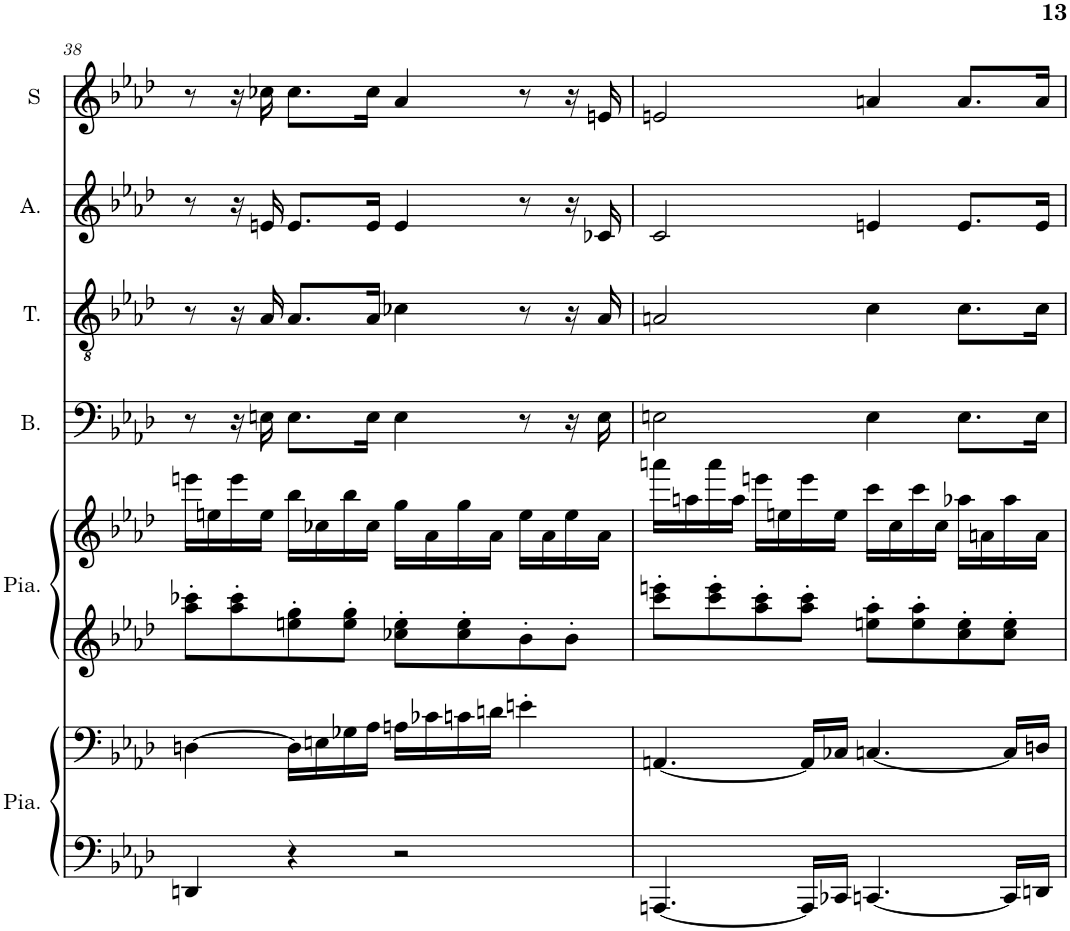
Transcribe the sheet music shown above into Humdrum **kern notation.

**kern	**kern	**kern	**kern	**kern	**kern	**kern	**kern
*part6	*part6	*part5	*part5	*part4	*part3	*part2	*part1
*staff8	*staff7	*staff6	*staff5	*staff4	*staff3	*staff2	*staff1
*I"Piano, main gauche	*	*I"Piano, main droite	*	*I"Basse	*I"Ténor	*I"Alto	*I"Soprano
*I'Pia.	*	*I'Pia.	*	*I'B.	*I'T.	*I'A.	*I'S
!!LO:PB:g=z
*clefF4	*clefF4	*clefG2	*clefG2	*clefF4	*clefGv2	*clefG2	*clefG2
*k[b-e-a-d-]	*k[b-e-a-d-]	*k[b-e-a-d-]	*k[b-e-a-d-]	*k[b-e-a-d-]	*k[b-e-a-d-]	*k[b-e-a-d-]	*k[b-e-a-d-]
*M4/4	*M4/4	*M4/4	*M4/4	*M4/4	*M4/4	*M4/4	*M4/4
=38	=38	=38	=38	=38	=38	=38	=38
4DDn/	[4Dn\	8aa-\' 8ccc-X\'L	16eeen\LL	8r	8r	8r	8r
.	.	.	16een\	.	.	.	.
.	.	8aa-\' 8ccc-\'	16eee\	16r	16r	16r	16r
.	.	.	16ee\JJ	16En\	16A-/	16en/	16cc-X\
4r	16D\LL]	8een\' 8gg\'	16bb-\LL	8.E\L	8.A-/L	8.e/L	8.cc-\L
.	16En\	.	16cc-X\	.	.	.	.
.	16G-X\	8ee\' 8gg\'J	16bb-\	.	.	.	.
.	16A-\JJ	.	16cc-\JJ	16E\Jk	16A-/Jk	16e/Jk	16cc-\Jk
2r	16An\LL	8cc-X\' 8ee\'L	16gg\LL	4E\	4c-X\	4e/	4a-/
.	16c-X\	.	16a-\	.	.	.	.
.	16cn\	8cc-\' 8ee\'	16gg\	.	.	.	.
.	16dn\JJ	.	16a-\JJ	.	.	.	.
.	4en'\	8b-'\	16ee\LL	8r	8r	8r	8r
.	.	.	16a-\	.	.	.	.
.	.	8b-'\J	16ee\	16r	16r	16r	16r
.	.	.	16a-\JJ	16E\	16A-/	16c-X/	16en/
=39	=39	=39	=39	=39	=39	=39	=39
[4.AAAn/	[4.AAn/	8ccc\' 8eeen\'L	16aaan\LL	2En\	2An/	2c/	2en/
.	.	.	16aan\	.	.	.	.
.	.	8ccc\' 8eee\'	16aaa\	.	.	.	.
.	.	.	16aa\JJ	.	.	.	.
.	.	8aa-\' 8ccc\'	16eeen\LL	.	.	.	.
.	.	.	16een\	.	.	.	.
16AAA/LL]	16AA/LL]	8aa-\' 8ccc\'J	16eee\	.	.	.	.
16CC-X/JJ	16C-X/JJ	.	16ee\JJ	.	.	.	.
[4.CCn/	[4.Cn/	8een\' 8aa-\'L	16ccc\LL	4E\	4c\	4en/	4an/
.	.	.	16cc\	.	.	.	.
.	.	8ee\' 8aa-\'	16ccc\	.	.	.	.
.	.	.	16cc\JJ	.	.	.	.
.	.	8cc\' 8ee\'	16aa-X\LL	8.E\L	8.c\L	8.e/L	8.a/L
.	.	.	16an\	.	.	.	.
16CC/LL]	16C/LL]	8cc\' 8ee\'J	16aa-\	.	.	.	.
16DDn/JJ	16Dn/JJ	.	16a\JJ	16E\Jk	16c\Jk	16e/Jk	16a/Jk
=	=	=	=	=	=	=	=
*-	*-	*-	*-	*-	*-	*-	*-
